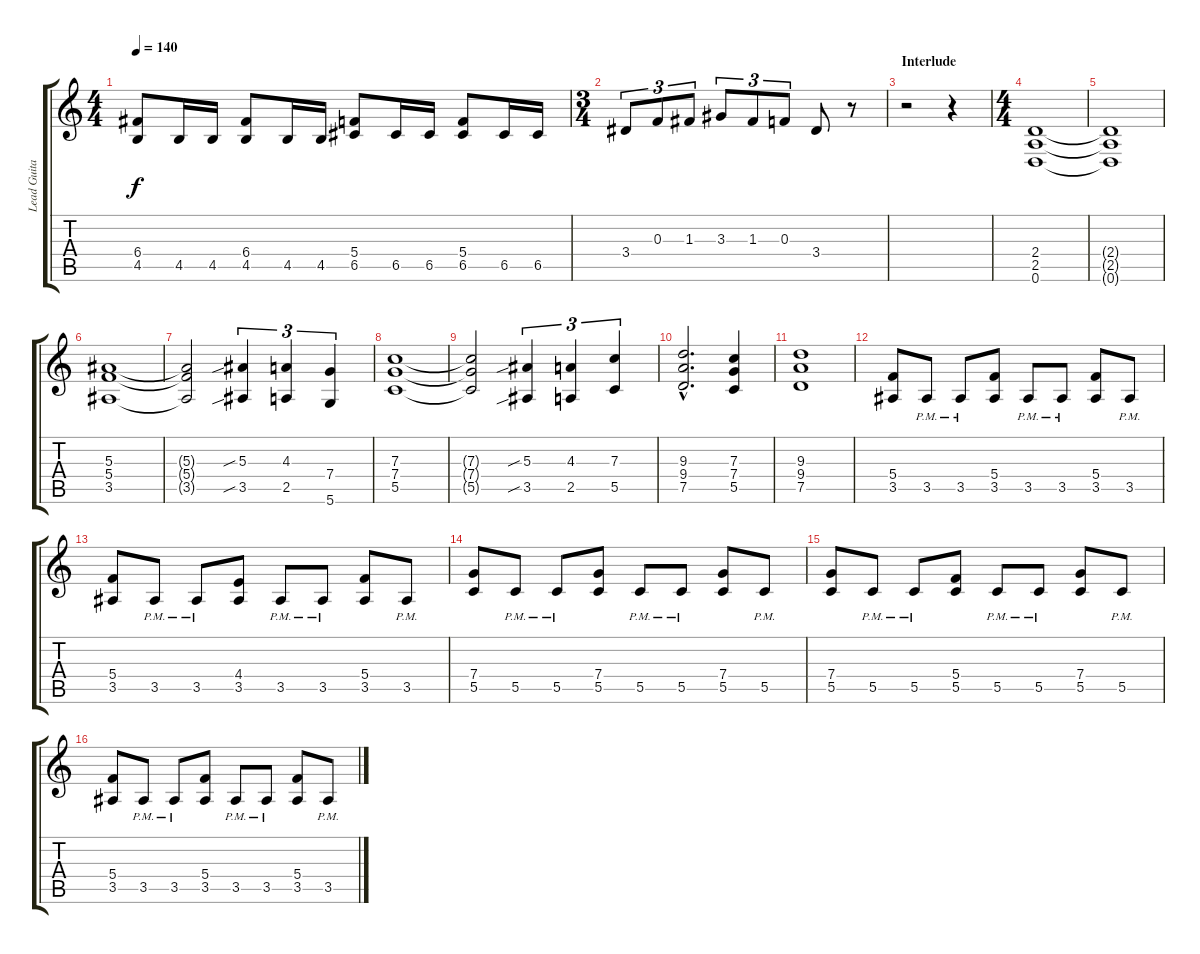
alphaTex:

\track ("Lead Guitar" "Lead Guita") {instrument distortionguitar}
\staff {score tabs}
\tuning (D4 A3 F3 C3 G2 D2) {hide}
\ts (4 4)
\tempo 140
\clef g2
\ks c
(6.4 4.5).8{dy f} 4.5.16 4.5.16 (6.4 4.5).8 4.5.16 4.5.16 (5.4 6.5).8 6.5.16 6.5.16 (5.4 6.5).8 6.5.16 6.5.16 |
\ts (3 4)
3.4.8{tu (3 2)} 0.3.8{tu (3 2)} 1.3.8{tu (3 2)} 3.3.8{tu (3 2)} 1.3.8{tu (3 2)} 0.3.8{tu (3 2)} 3.4.8 r.8 |
\section ("" "Interlude")
r.2 r.4 |
\ts (4 4)
(2.4 2.5 0.6).1 |
(2.4{t} 2.5{t} 0.6{t}).1 |
(5.3 5.4 3.5).1 |
(5.3{t} 5.4{t} 3.5{t}).2 (5.3{sib} 3.5{sib}).4{tu (3 2)} (4.3 2.5).4{tu (3 2)} (7.4 5.6).4{tu (3 2)} |
(7.3 7.4 5.5).1 |
(7.3{t} 7.4{t} 5.5{t}).2 (5.3{sib} 3.5{sib}).4{tu (3 2)} (4.3 2.5).4{tu (3 2)} (7.3 5.5).4{tu (3 2)} |
(9.3{hac} 9.4{hac} 7.5{hac}).2{d} (7.3 7.4 5.5).4 |
(9.3 9.4 7.5).1 |
(5.4 3.5).8 3.5{pm}.8 3.5{pm}.8 (5.4 3.5).8 3.5{pm}.8 3.5{pm}.8 (5.4 3.5).8 3.5{pm}.8 |
(5.4 3.5).8 3.5{pm}.8 3.5{pm}.8 (4.4 3.5).8 3.5{pm}.8 3.5{pm}.8 (5.4 3.5).8 3.5{pm}.8 |
(7.4 5.5).8 5.5{pm}.8 5.5{pm}.8 (7.4 5.5).8 5.5{pm}.8 5.5{pm}.8 (7.4 5.5).8 5.5{pm}.8 |
(7.4 5.5).8 5.5{pm}.8 5.5{pm}.8 (5.4 5.5).8 5.5{pm}.8 5.5{pm}.8 (7.4 5.5).8 5.5{pm}.8 |
(5.4 3.5).8 3.5{pm}.8 3.5{pm}.8 (5.4 3.5).8 3.5{pm}.8 3.5{pm}.8 (5.4 3.5).8 3.5{pm}.8
